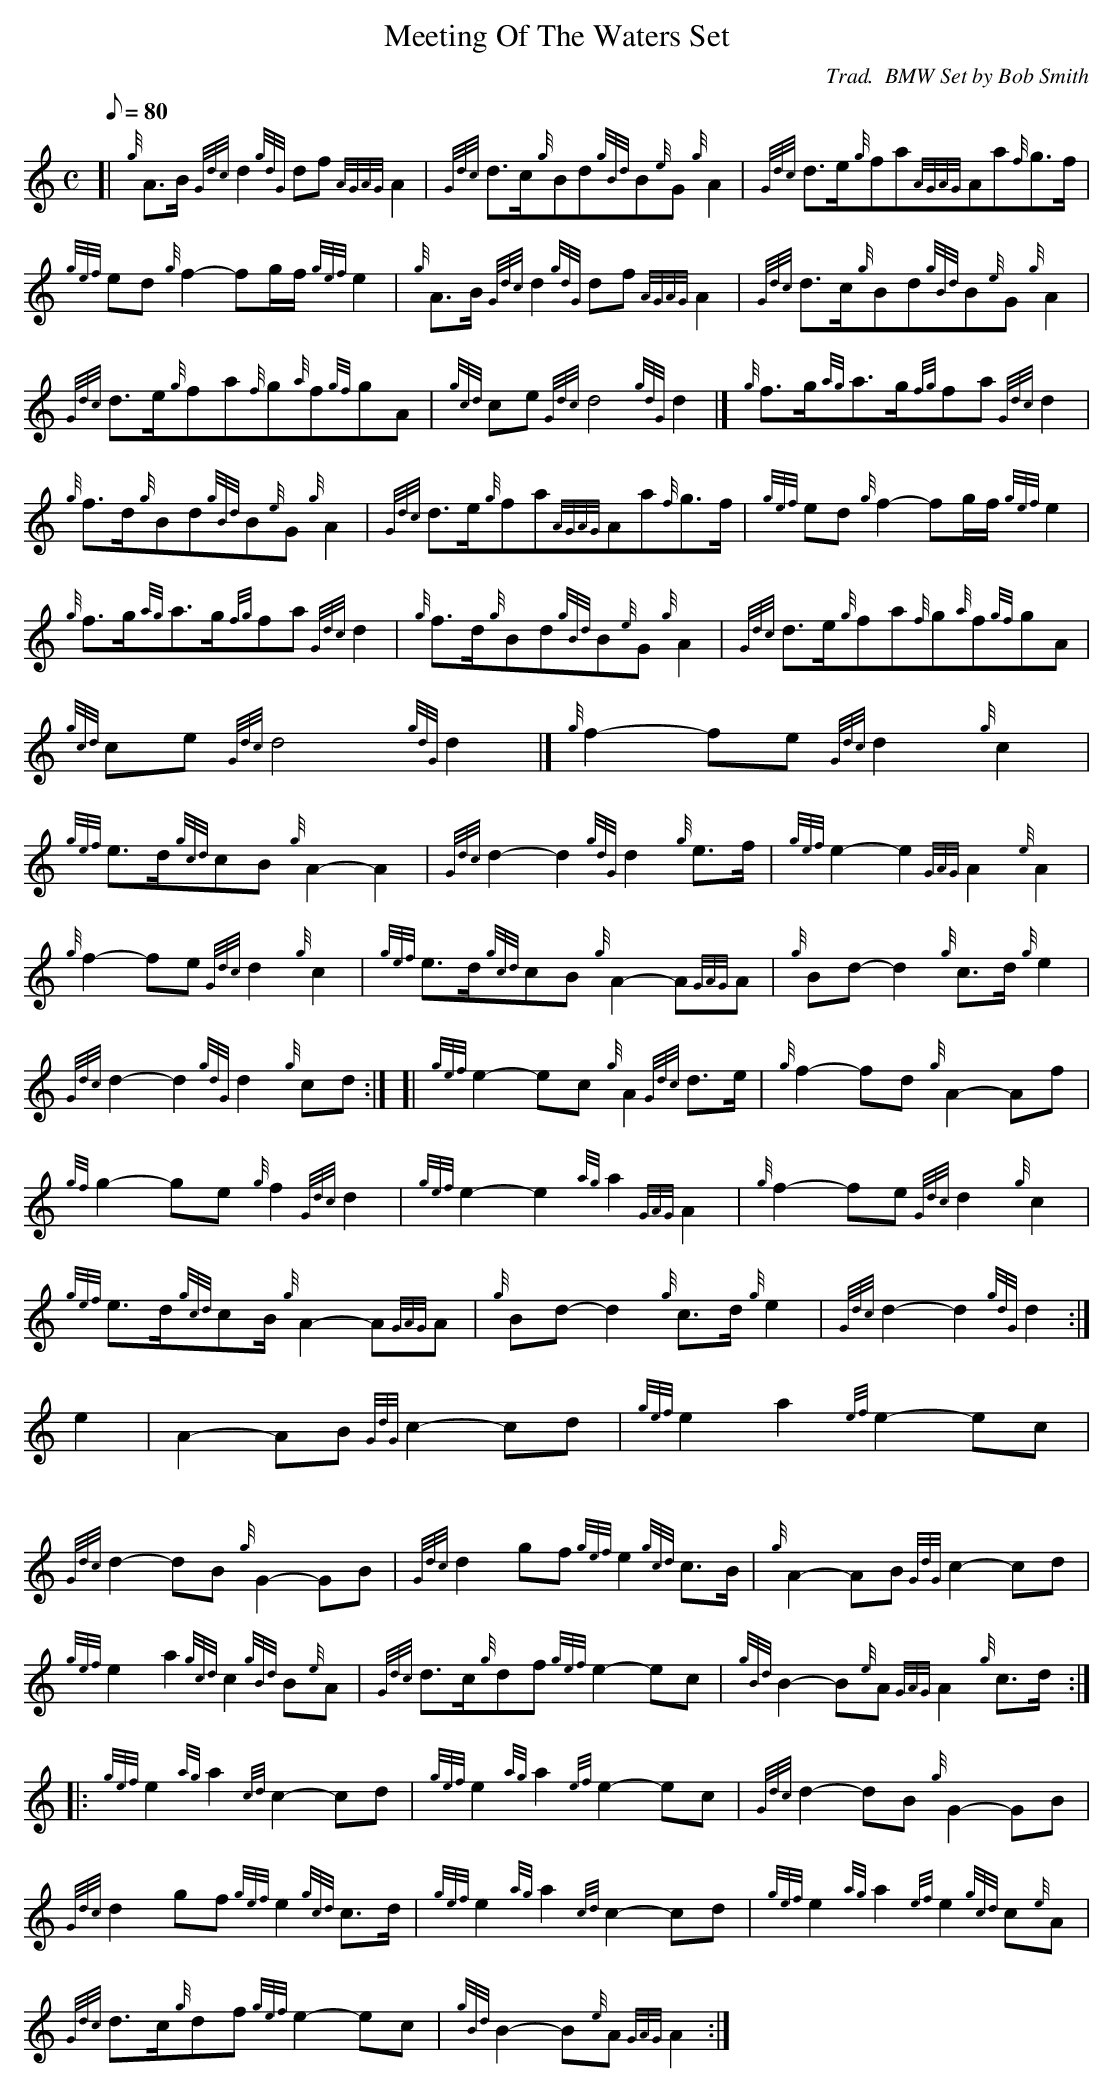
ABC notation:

X:1
T:Meeting Of The Waters Set
M:C
L:1/8
Q:80
C:Trad.  BMW Set by Bob Smith
K:HP
[| {g}A3/2B/2{Gdc}d2{gdG}df{AGAG}A2|
{Gdc}d3/2c/2{g}Bd{gBd}B{e}G{g}A2|
{Gdc}d3/2e/2{g}fa{AGAG}Aa{f}g3/2f/2|  !
{gef}ed{g}f2-fg/2f/2{gef}e2|
{g}A3/2B/2{Gdc}d2{gdG}df{AGAG}A2|
{Gdc}d3/2c/2{g}Bd{gBd}B{e}G{g}A2|  !
{Gdc}d3/2e/2{g}fa{f}g{a}f{gf}gA|
{gcd}ce{Gdc}d4{gdG}d2|]
{g}f3/2g/2{ag}a3/2g/2{fg}fa{Gdc}d2|  !
{g}f3/2d/2{g}Bd{gBd}B{e}G{g}A2|
{Gdc}d3/2e/2{g}fa{AGAG}Aa{f}g3/2f/2|
{gef}ed{g}f2-fg/2f/2{gef}e2|  !
{g}f3/2g/2{ag}a3/2g/2{fg}fa{Gdc}d2|
{g}f3/2d/2{g}Bd{gBd}B{e}G{g}A2|
{Gdc}d3/2e/2{g}fa{f}g{a}f{gf}gA|  !
{gcd}ce{Gdc}d4{gdG}d2|]
M:C [|
{g}f2-fe{Gdc}d2{g}c2|  !
{gef}e3/2d/2{gcd}cB{g}A2-A2|
{Gdc}d2-d2{gdG}d2{g}e3/2f/2|
{gef}e2-e2{GAG}A2{e}A2|  !
{g}f2-fe{Gdc}d2{g}c2|
{gef}e3/2d/2{gcd}cB{g}A2-A{GAG}A|
{g}Bd-d2{g}c3/2d/2{g}e2|  !
{Gdc}d2-d2{gdG}d2{g}cd:| [|
{gef}e2-ec{g}A2{Gdc}d3/2e/2|
{g}f2-fd{g}A2-Af|  !
{gf}g2-ge{g}f2{Gdc}d2|
{gef}e2-e2{ag}a2{GAG}A2|
{g}f2-fe{Gdc}d2{g}c2|  !
{gef}e3/2d/2{gcd}cB/2{g}A2-A{GAG}A|
{g}Bd-d2{g}c3/2d/2{g}e2|
{Gdc}d2-d2{gdG}d2:|  !
M:C |:
e2|
A2-AB{GdG}c2-cd|
{gef}e2a2{ef}e2-ec|  !
{Gdc}d2-dB{g}G2-GB|
{Gdc}d2gf{gef}e2{gcd}c3/2B/2|
{g}A2-AB{GdG}c2-cd|  !
{gef}e2a2{gcd}c2{gBd}B{e}A|
{Gdc}d3/2c/2{g}df{gef}e2-ec|
{gBd}B2-B{e}A{GAG}A2{g}c3/2d/2:| |:  !
{gef}e2{ag}a2{cd}c2-cd|
{gef}e2{ag}a2{ef}e2-ec|
{Gdc}d2-dB{g}G2-GB|  !
{Gdc}d2gf{gef}e2{gcd}c3/2d/2|
{gef}e2{ag}a2{cd}c2-cd|
{gef}e2{ag}a2{ef}e2{gcd}c{e}A|  !
{Gdc}d3/2c/2{g}df{gef}e2-ec|
{gBd}B2-B{e}A{GAG}A2:|

